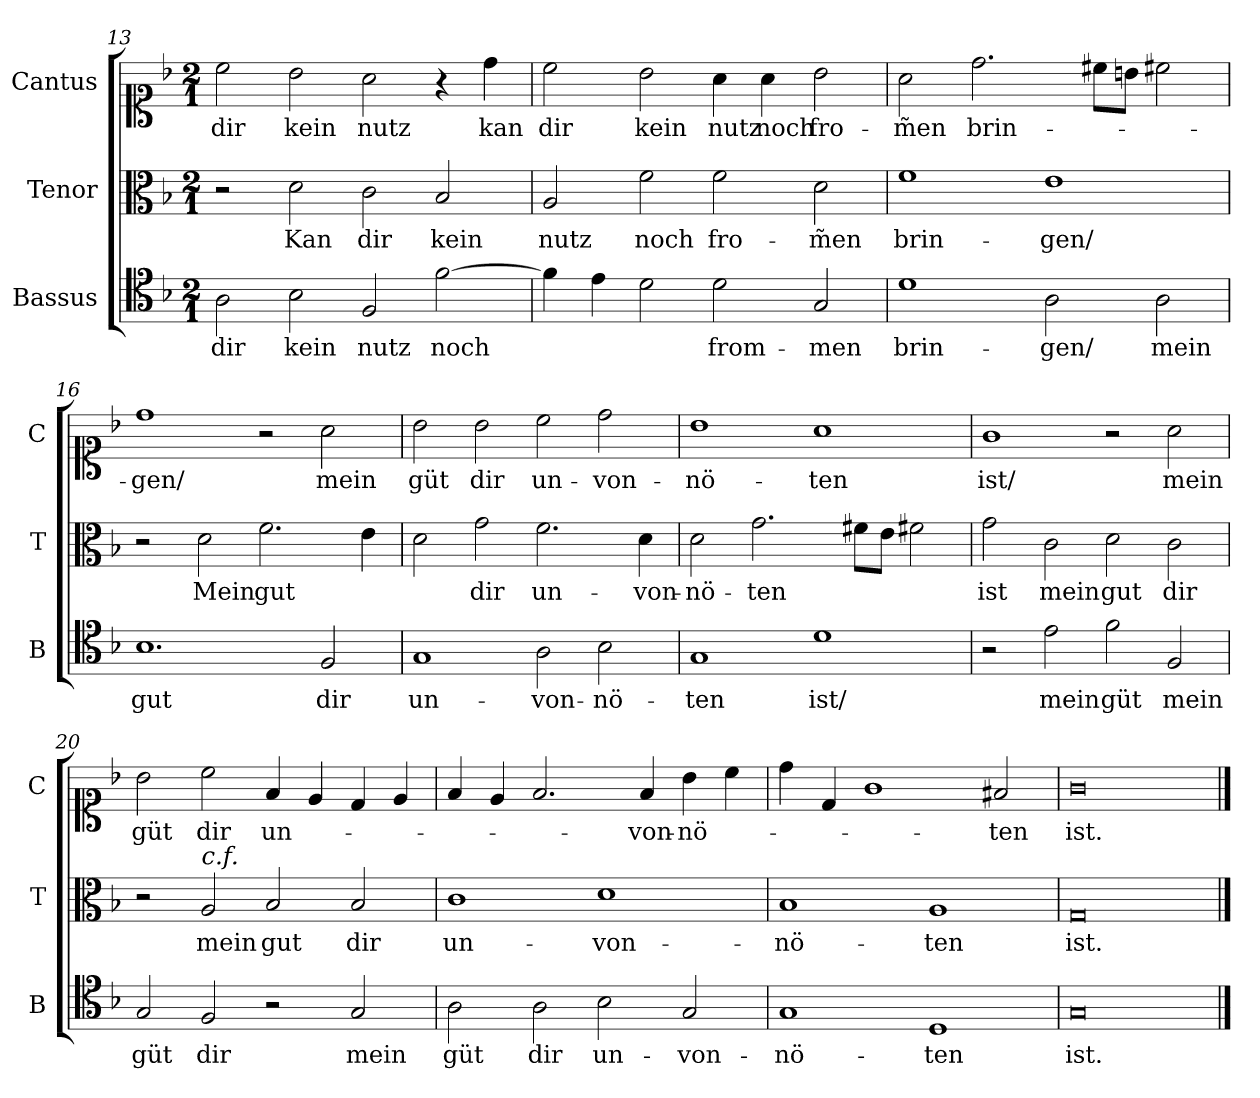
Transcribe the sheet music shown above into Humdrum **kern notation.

**kern	**text	**kern	**text	**kern	**text
*part3	*part3	*part2	*part2	*part1	*part1
*staff3	*staff3	*staff2	*staff2	*staff1	*staff1
*I"Bassus	*	*I"Tenor	*	*I"Cantus	*
*I'B	*	*I'T	*	*I'C	*
*clefC4	*	*clefC3	*	*clefC1	*
*k[b-]	*	*k[b-]	*	*k[b-]	*
*G:dor	*	*G:dor	*	*G:dor	*
*M2/1	*	*M2/1	*	*M2/1	*
=13	=13	=13	=13	=13	=13
2A	dir	2r	.	2cc	dir
2B-	kein	2d	Kan	2b-	kein
2F	nutz	2c	dir	2a	nutz
[2f	noch	2B-	kein	4r	.
!	!	!	!	!	!LO:LY:i
.	.	.	.	4dd	kan
=14	=14	=14	=14	=14	=14
!	!	!	!	!	!LO:LY:i
4f]	.	2A	nutz	2cc	dir
4e	.	.	.	.	.
!	!	!	!	!	!LO:LY:i
2d	.	2f	noch	2b-	kein
!	!	!	!	!	!LO:LY:i
2d	from-	2f	fro-	4a	nutz
.	.	.	.	4a	noch
2G	-men	2d	-m̃en	2b-	fro-
=15	=15	=15	=15	=15	=15
1d	brin-	1f	brin-	2a	-m̃en
.	.	.	.	2.dd	brin-
2A	-gen/	1e	-gen/	.	.
.	.	.	.	8cc#X\L	.
.	.	.	.	8bn\J	.
2A	mein	.	.	2cc#X	.
=16	=16	=16	=16	=16	=16
1.B-	gut	2r	.	1dd	-gen/
.	.	2d	Mein	.	.
.	.	2.f	gut	2r	.
2F	dir	.	.	2a	mein
.	.	4e	.	.	.
=17	=17	=17	=17	=17	=17
1G	un-	2d	.	2b-	güt
.	.	2g	dir	2b-	dir
2A	-von-	2.f	un-	2cc	un-
2B-	-nö-	.	.	2dd	-von-
.	.	4d	-von-	.	.
=18	=18	=18	=18	=18	=18
1G	-ten	2d	-nö-	1b-	-nö-
.	.	2.g	-ten	.	.
1d	ist/	.	.	1a	-ten
.	.	8f#X\L	.	.	.
.	.	8e\J	.	.	.
.	.	2f#X	.	.	.
=19	=19	=19	=19	=19	=19
2r	.	2g	ist	1g	ist/
2e	mein	2c	mein	.	.
2f	güt	2d	gut	2r	.
2F	mein	2c	dir	2a	mein
=20	=20	=20	=20	=20	=20
2G	güt	2r	.	2b-	güt
!	!	!LO:TX:a:i:t=c.f.	!	!	!
2F	dir	2A	mein	2cc	dir
2r	.	2B-	gut	4f	un-
.	.	.	.	4e	.
2G	mein	2B-	dir	4d	.
.	.	.	.	4e	.
=21	=21	=21	=21	=21	=21
2A	güt	1c	un-	4f	.
.	.	.	.	4e	.
2A	dir	.	.	2.f	.
2B-	un-	1d	-von-	.	.
.	.	.	.	4f	-von-
2G	-von-	.	.	4b-	-nö-
.	.	.	.	4cc	.
=22	=22	=22	=22	=22	=22
1G	-nö-	1B-	-nö-	4dd	.
.	.	.	.	4d	.
.	.	.	.	1g	.
1D	-ten	1A	-ten	.	.
.	.	.	.	2f#X	-ten
=23	=23	=23	=23	=23	=23
0G	ist.	0G	ist.	0g	ist.
==	==	==	==	==	==
*-	*-	*-	*-	*-	*-
